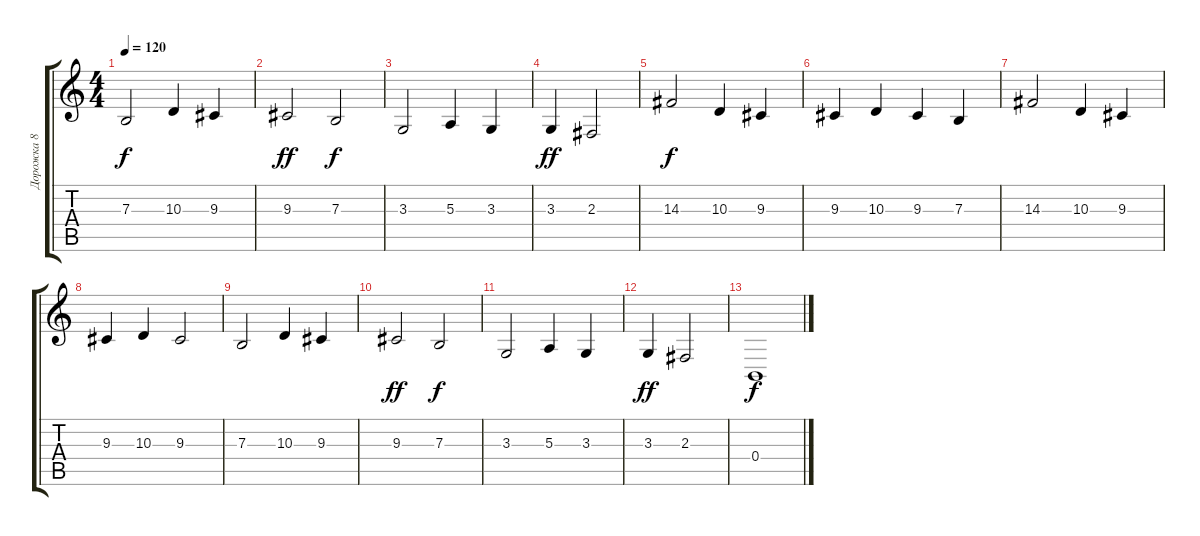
\track ("Дорожка 8" "Дорожка 8") {instrument choiraahs}
\staff {score tabs}
\tuning (Db4 Ab3 E3 B2 Gb2 B1) {hide}
\ts (4 4)
\tempo 120
\clef g2
\ks c
7.3.2{dy f} 10.3.4 9.3.4 |
9.3.2{dy ff} 7.3.2{dy f} |
3.3.2 5.3.4 3.3.4 |
3.3.4{dy ff} 2.3.2 |
14.3.2{dy f} 10.3.4 9.3.4 |
9.3.4 10.3.4 9.3.4 7.3.4 |
14.3.2 10.3.4 9.3.4 |
9.3.4 10.3.4 9.3.2 |
7.3.2 10.3.4 9.3.4 |
9.3.2{dy ff} 7.3.2{dy f} |
3.3.2 5.3.4 3.3.4 |
3.3.4{dy ff} 2.3.2 |
0.4.1{dy f}
